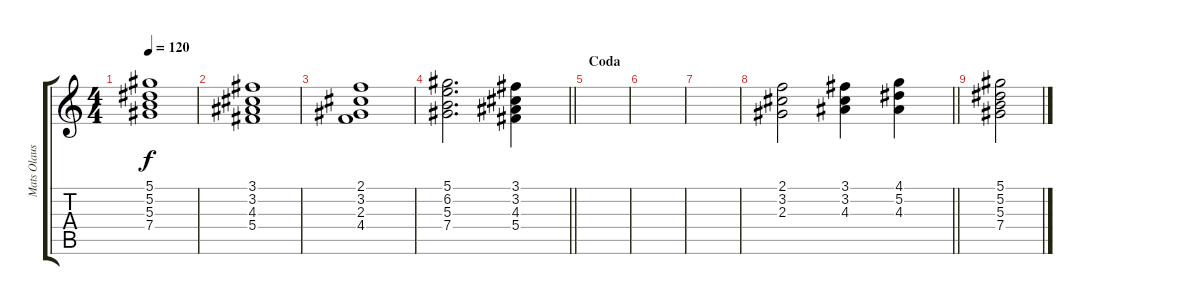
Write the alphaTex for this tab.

\track ("Mats Olausson" "Mats Olaus") {instrument rockorgan}
\staff {score tabs}
\tuning (Eb5 Bb4 Gb4 Db4 Ab3 Eb3) {hide}
\ts (4 4)
\tempo 120
\clef g2
\ks c
(5.1 5.2 5.3 7.4).1{dy f} |
(3.1 3.2 4.3 5.4).1 |
(2.1 3.2 2.3 4.4).1 |
\barLineRight lightlight
(5.1 6.2 5.3 7.4).2{d} (3.1 3.2 4.3 5.4).4 |
\section ("" "Coda")
|
|
|
\barLineRight lightlight
(2.1 3.2 2.3).2 (3.1 3.2 4.3).4 (4.1 5.2 4.3).4 |
(5.1 5.2 5.3 7.4).2
